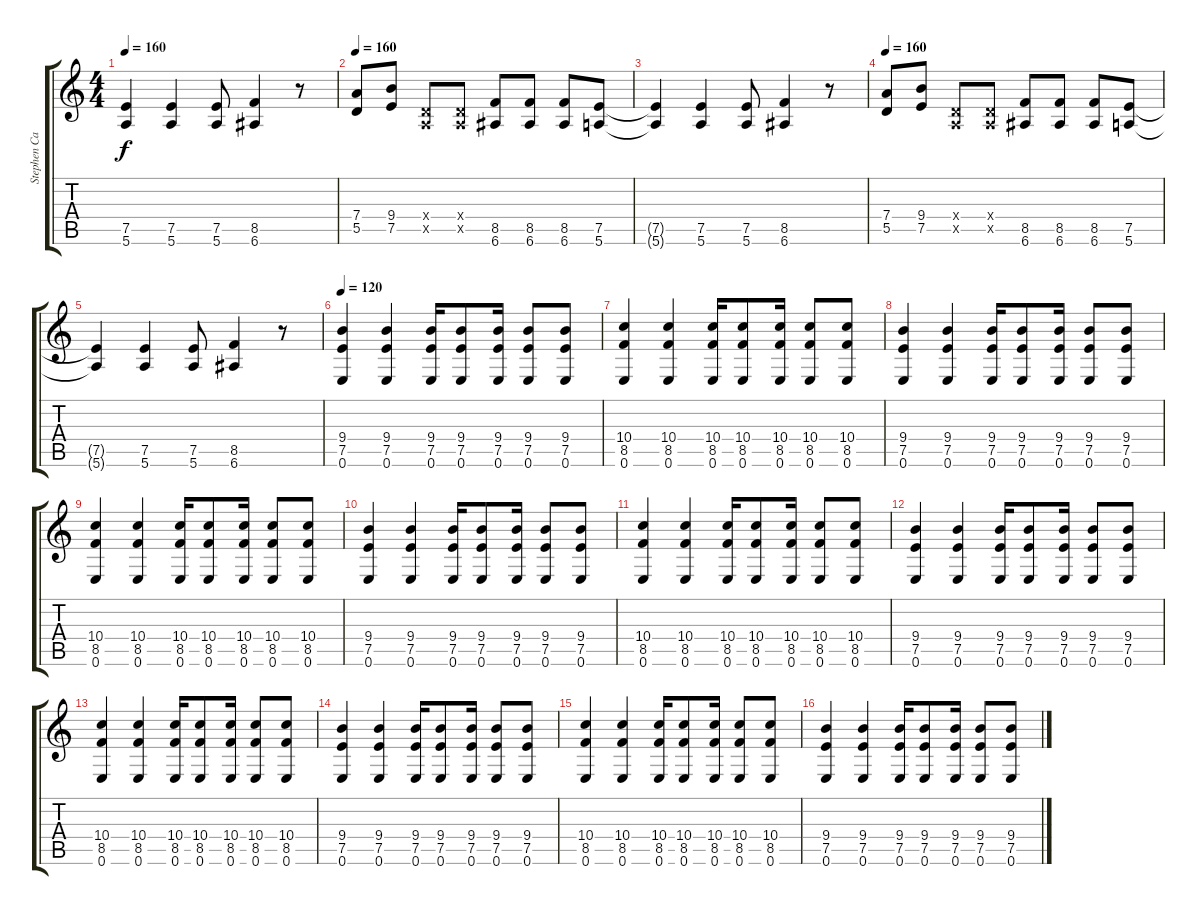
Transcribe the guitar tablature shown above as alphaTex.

\track ("Stephen Carpenter" "Stephen Ca") {instrument distortionguitar}
\staff {score tabs}
\tuning (E4 B3 G3 D3 A2 E2) {hide}
\ts (4 4)
\tempo 160
\clef g2
\ks c
(7.5{t} 5.6{t}).4{dy f} (7.5 5.6).4 (7.5 5.6).8 (8.5 6.6).4 r.8 |
\tempo 160
(7.4 5.5).8 (9.4 7.5).8 (0.4{x} 0.5{x}).8 (0.4{x} 0.5{x}).8 (8.5 6.6).8 (8.5 6.6).8 (8.5 6.6).8 (7.5 5.6).8 |
(7.5{t} 5.6{t}).4 (7.5 5.6).4 (7.5 5.6).8 (8.5 6.6).4 r.8 |
\tempo 160
(7.4 5.5).8 (9.4 7.5).8 (0.4{x} 0.5{x}).8 (0.4{x} 0.5{x}).8 (8.5 6.6).8 (8.5 6.6).8 (8.5 6.6).8 (7.5 5.6).8 |
(7.5{t} 5.6{t}).4 (7.5 5.6).4 (7.5 5.6).8 (8.5 6.6).4 r.8 |
\tempo 120
(9.4 7.5 0.6).4 (9.4 7.5 0.6).4 (9.4 7.5 0.6).16 (9.4 7.5 0.6).8 (9.4 7.5 0.6).16 (9.4 7.5 0.6).8 (9.4 7.5 0.6).8 |
(10.4 8.5 0.6).4 (10.4 8.5 0.6).4 (10.4 8.5 0.6).16 (10.4 8.5 0.6).8 (10.4 8.5 0.6).16 (10.4 8.5 0.6).8 (10.4 8.5 0.6).8 |
(9.4 7.5 0.6).4 (9.4 7.5 0.6).4 (9.4 7.5 0.6).16 (9.4 7.5 0.6).8 (9.4 7.5 0.6).16 (9.4 7.5 0.6).8 (9.4 7.5 0.6).8 |
(10.4 8.5 0.6).4 (10.4 8.5 0.6).4 (10.4 8.5 0.6).16 (10.4 8.5 0.6).8 (10.4 8.5 0.6).16 (10.4 8.5 0.6).8 (10.4 8.5 0.6).8 |
(9.4 7.5 0.6).4 (9.4 7.5 0.6).4 (9.4 7.5 0.6).16 (9.4 7.5 0.6).8 (9.4 7.5 0.6).16 (9.4 7.5 0.6).8 (9.4 7.5 0.6).8 |
(10.4 8.5 0.6).4 (10.4 8.5 0.6).4 (10.4 8.5 0.6).16 (10.4 8.5 0.6).8 (10.4 8.5 0.6).16 (10.4 8.5 0.6).8 (10.4 8.5 0.6).8 |
(9.4 7.5 0.6).4 (9.4 7.5 0.6).4 (9.4 7.5 0.6).16 (9.4 7.5 0.6).8 (9.4 7.5 0.6).16 (9.4 7.5 0.6).8 (9.4 7.5 0.6).8 |
(10.4 8.5 0.6).4 (10.4 8.5 0.6).4 (10.4 8.5 0.6).16 (10.4 8.5 0.6).8 (10.4 8.5 0.6).16 (10.4 8.5 0.6).8 (10.4 8.5 0.6).8 |
(9.4 7.5 0.6).4 (9.4 7.5 0.6).4 (9.4 7.5 0.6).16 (9.4 7.5 0.6).8 (9.4 7.5 0.6).16 (9.4 7.5 0.6).8 (9.4 7.5 0.6).8 |
(10.4 8.5 0.6).4 (10.4 8.5 0.6).4 (10.4 8.5 0.6).16 (10.4 8.5 0.6).8 (10.4 8.5 0.6).16 (10.4 8.5 0.6).8 (10.4 8.5 0.6).8 |
(9.4 7.5 0.6).4 (9.4 7.5 0.6).4 (9.4 7.5 0.6).16 (9.4 7.5 0.6).8 (9.4 7.5 0.6).16 (9.4 7.5 0.6).8 (9.4 7.5 0.6).8
